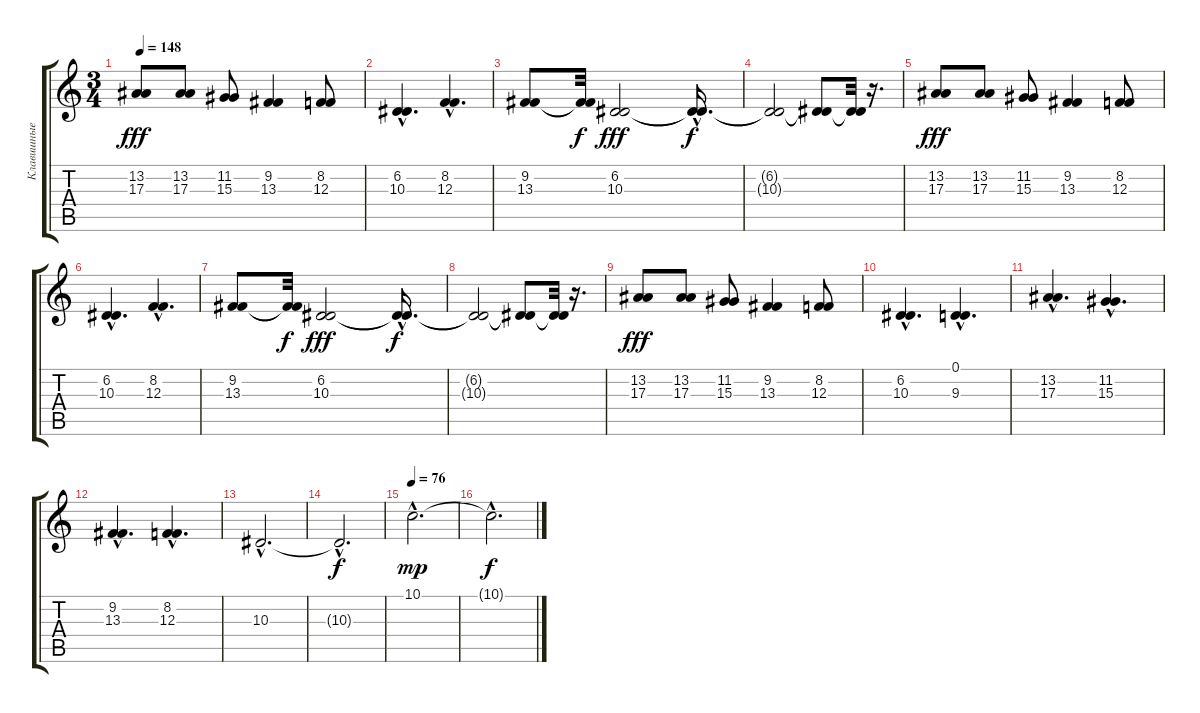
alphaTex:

\track ("Клавишные" "Клавишные") {instrument fx5brightness}
\staff {score tabs}
\tuning (D4 A3 F3 C3 G2 D2) {hide}
\ts (3 4)
\tempo 148
\clef g2
\ks c
(13.2 17.3).8{dy fff} (13.2 17.3).8 (11.2 15.3).8 (9.2 13.3).4 (8.2 12.3).8 |
(6.2{hac} 10.3{hac}).4{d} (8.2{hac} 12.3{hac}).4{d} |
(9.2 13.3).8 (9.2{t} 13.3{t}).32{dy f} (6.2 10.3).2{dy fff} (6.2{hac t} 10.3{hac t}).16{d dy f} |
(6.2{t} 10.3{t}).2 (6.2{t} 10.3{t}).8 (6.2{t} 10.3{t}).32 r.16{d} |
(13.2 17.3).8{dy fff} (13.2 17.3).8 (11.2 15.3).8 (9.2 13.3).4 (8.2 12.3).8 |
(6.2{hac} 10.3{hac}).4{d} (8.2{hac} 12.3{hac}).4{d} |
(9.2 13.3).8 (9.2{t} 13.3{t}).32{dy f} (6.2 10.3).2{dy fff} (6.2{hac t} 10.3{hac t}).16{d dy f} |
(6.2{t} 10.3{t}).2 (6.2{t} 10.3{t}).8 (6.2{t} 10.3{t}).32 r.16{d} |
(13.2 17.3).8{dy fff} (13.2 17.3).8 (11.2 15.3).8 (9.2 13.3).4 (8.2 12.3).8 |
(6.2{hac} 10.3{hac}).4{d} (0.1{hac} 9.3{hac}).4{d} |
(13.2{hac} 17.3{hac}).4{d} (11.2{hac} 15.3{hac}).4{d} |
(9.2{hac} 13.3{hac}).4{d} (8.2{hac} 12.3{hac}).4{d} |
10.3{hac}.2{d} |
10.3{hac t}.2{d dy f} |
\tempo 76
10.1{hac}.2{d dy mp} |
10.1{hac t}.2{d dy f}
